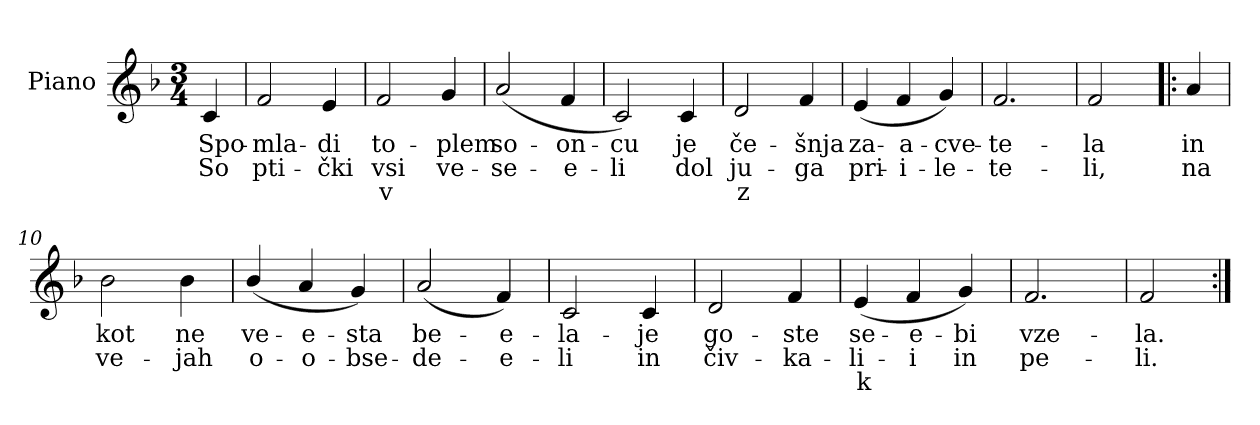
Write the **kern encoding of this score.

**kern	**text	**text	**text
*part1	*part1	*part1	*part1
*staff1	*staff1	*staff1	*staff1
*I"Piano	*	*	*
*I'Pno.	*	*	*
*clefG2	*	*	*
*k[b-]	*	*	*
*M3/4	*	*	*
=	=	=	=
!	!LO:LY:b	!LO:LY:b	!
4c/	Spo-	So	.
=1	=1	=1	=1
!	!LO:LY:b	!LO:LY:b	!
2f/	-mla-	pti-	.
!	!LO:LY:b	!LO:LY:b	!
4e/	-di	-čki	.
=2	=2	=2	=2
!	!LO:LY:b	!LO:LY:b	!LO:LY:b
2f/	to-	vsi	v
!	!LO:LY:b	!LO:LY:b	!
4g/	-plem	ve-	.
=3	=3	=3	=3
!	!LO:LY:b	!LO:LY:b	!
(<2a/	so-	-se-	.
!	!LO:LY:b	!LO:LY:b	!
4f/	-on-	-e-	.
=4	=4	=4	=4
!	!LO:LY:b	!LO:LY:b	!
2c/)	-cu	-li	.
!	!LO:LY:b	!LO:LY:b	!
4c/	je	dol	.
=5	=5	=5	=5
!	!LO:LY:b	!LO:LY:b	!LO:LY:b
2d/	če-	ju-	z
!	!LO:LY:b	!LO:LY:b	!
4f/	-šnja	-ga	.
=6	=6	=6	=6
!	!LO:LY:b	!LO:LY:b	!
(<4e/	za-	pri-	.
!	!LO:LY:b	!LO:LY:b	!
4f/	-a-	-i-	.
!	!LO:LY:b	!LO:LY:b	!
4g/)	-cve-	-le-	.
=7	=7	=7	=7
!	!LO:LY:b	!LO:LY:b	!
2.f/	-te-	-te-	.
=8	=8	=8	=8
!	!LO:LY:b	!LO:LY:b	!
2f/	-la	-li,	.
!!LO:LB:g=z
=9!|:	=9!|:	=9!|:	=9!|:
!	!LO:LY:b	!LO:LY:b	!
4a/	in	na	.
=10	=10	=10	=10
!	!LO:LY:b	!LO:LY:b	!
2b-\	kot	ve-	.
!	!LO:LY:b	!LO:LY:b	!
4b-\	ne	-jah	.
=11	=11	=11	=11
!	!LO:LY:b	!LO:LY:b	!
(<4b-/	ve-	o-	.
!	!LO:LY:b	!LO:LY:b	!
4a/	-e-	-o-	.
!	!LO:LY:b	!LO:LY:b	!
4g/)	-sta	-bse-	.
=12	=12	=12	=12
!	!LO:LY:b	!LO:LY:b	!
(<2a/	be-	-de-	.
!	!LO:LY:b	!LO:LY:b	!
4f/)	-e-	-e-	.
=13	=13	=13	=13
!	!LO:LY:b	!LO:LY:b	!
2c/	-la-	-li	.
!	!LO:LY:b	!LO:LY:b	!
4c/	-je	in	.
=14	=14	=14	=14
!	!LO:LY:b	!LO:LY:b	!
2d/	go-	čiv-	.
!	!LO:LY:b	!LO:LY:b	!
4f/	-ste	-ka-	.
=15	=15	=15	=15
!	!LO:LY:b	!LO:LY:b	!LO:LY:b
(<4e/	se-	-li-	k
!	!LO:LY:b	!LO:LY:b	!
4f/	-e-	-i	.
!	!LO:LY:b	!LO:LY:b	!
4g/)	-bi	in	.
=16	=16	=16	=16
!	!LO:LY:b	!LO:LY:b	!
2.f/	vze-	pe-	.
=17	=17	=17	=17
!	!LO:LY:b	!LO:LY:b	!
2f/	-la.	-li.	.
=:|!	=:|!	=:|!	=:|!
*-	*-	*-	*-
